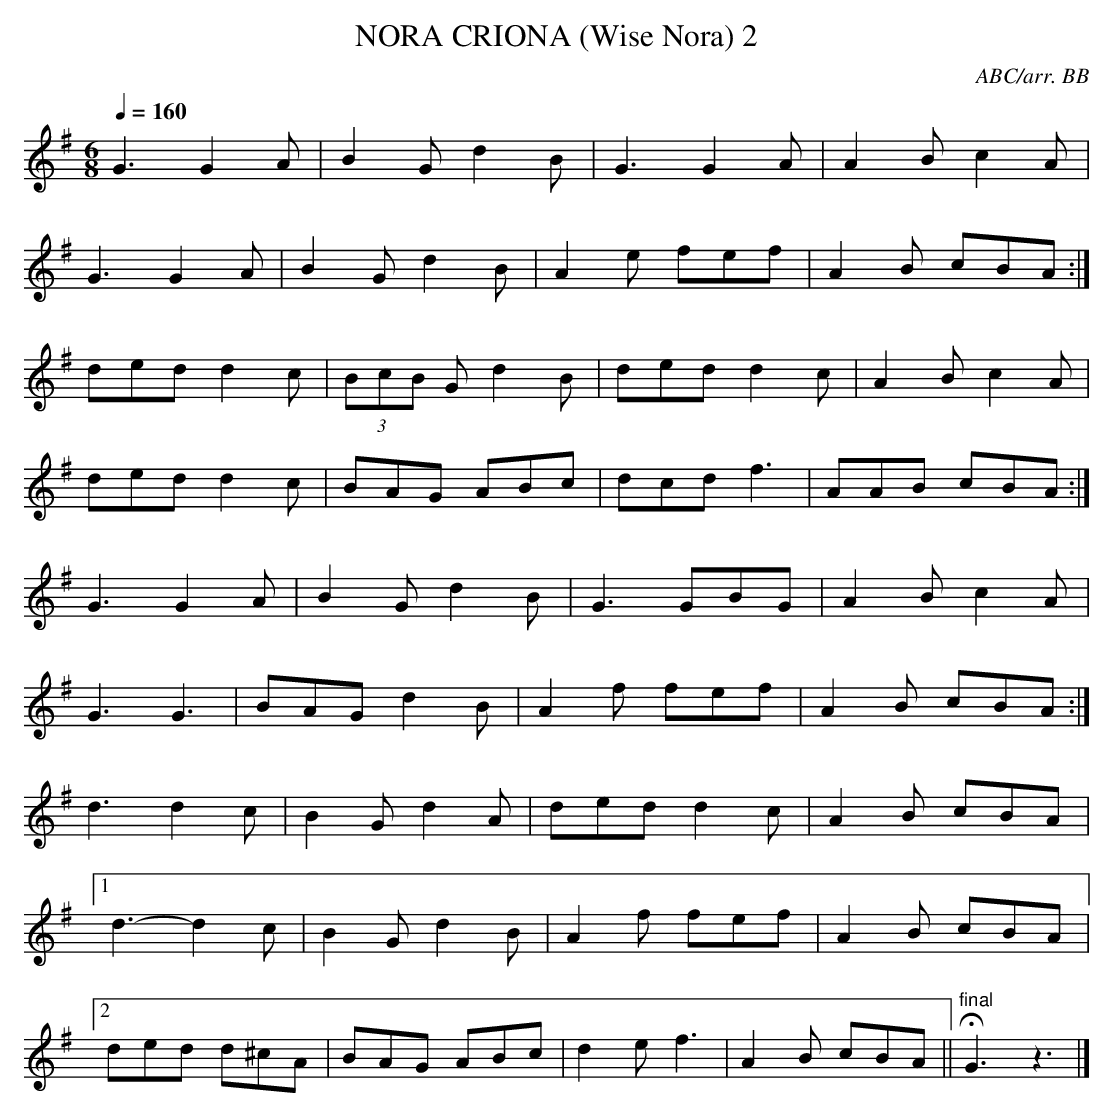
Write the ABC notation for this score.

X:1
T:NORA CRIONA (Wise Nora) 2
C:ABC/arr. BB
M:6/8
L:1/8
Q:1/4=160
K:G
G3 G2A|B2G d2B|G3 G2A|A2B c2A|
G3 G2A|B2G d2B|A2e fef|A2B cBA :|
ded d2c|(3BcB G d2B|ded d2c|A2B c2A|
ded d2c|BAG ABc|dcd f3|AAB cBA :|
G3 G2A|B2G d2B|G3 GBG|A2B c2A|
G3 G3|BAG d2B|A2f fef|A2B cBA :|
d3 d2c|B2G d2A|ded d2c|A2B cBA|
[1 d3-d2c|B2G d2B|A2f fef|A2B cBA|
[2 ded d^cA|BAG ABc|d2e f3|A2B cBA||\
"final" HG3z3 |]
